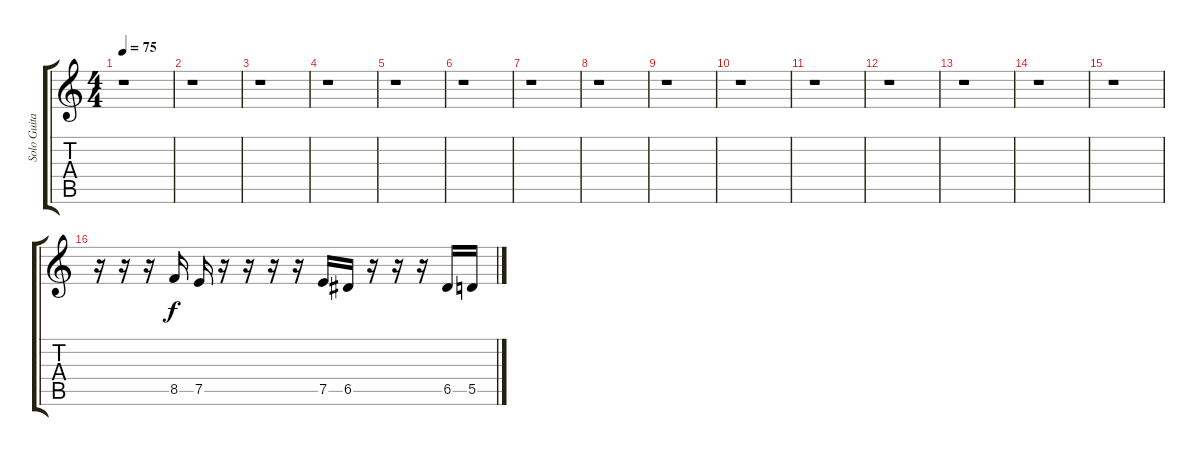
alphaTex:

\track ("Solo Guitar" "Solo Guita") {instrument distortionguitar}
\staff {score tabs}
\tuning (E4 B3 G3 D3 A2 E2) {hide}
\ts (4 4)
\tempo 75
\clef g2
\ks c
r.1{dy f} |
r.1 |
r.1 |
r.1 |
r.1 |
r.1 |
r.1 |
r.1 |
r.1 |
r.1 |
r.1 |
r.1 |
r.1 |
r.1 |
r.1 |
r.16 r.16 r.16 8.5.16 7.5.16 r.16 r.16 r.16 r.16 7.5.16 6.5.16 r.16 r.16 r.16 6.5.16 5.5.16
